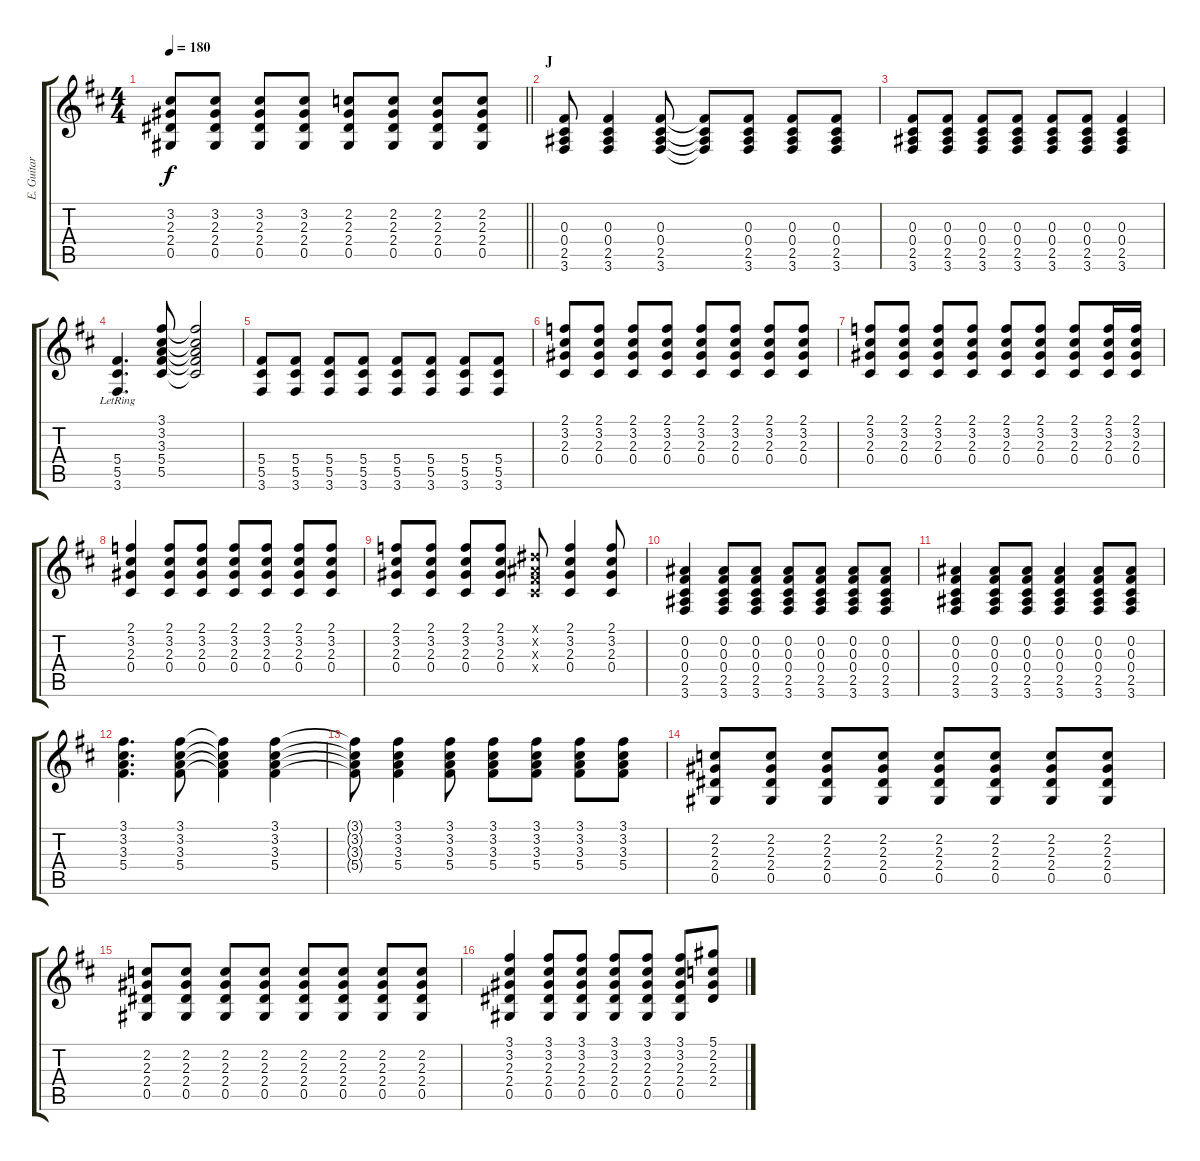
\track ("E. Guitar I" "E. Guitar ") {instrument overdrivenguitar}
\staff {score tabs}
\tuning (Eb4 Bb3 Gb3 Db3 Ab2 Eb2) {hide}
\ts (4 4)
\tempo 180
\clef g2
\barLineRight lightlight
\ks d
(3.2 2.3 2.4 0.5).8{dy f} (3.2 2.3 2.4 0.5).8 (3.2 2.3 2.4 0.5).8 (3.2 2.3 2.4 0.5).8 (2.2 2.3 2.4 0.5).8 (2.2 2.3 2.4 0.5).8 (2.2 2.3 2.4 0.5).8 (2.2 2.3 2.4 0.5).8 |
\section ("" "J")
(0.3 0.4 2.5 3.6).8 (0.3 0.4 2.5 3.6).4 (0.3 0.4 2.5 3.6).8 (0.3{t} 0.4{t} 2.5{t} 3.6{t}).8 (0.3 0.4 2.5 3.6).8 (0.3 0.4 2.5 3.6).8 (0.3 0.4 2.5 3.6).8 |
(0.3 0.4 2.5 3.6).8 (0.3 0.4 2.5 3.6).8 (0.3 0.4 2.5 3.6).8 (0.3 0.4 2.5 3.6).8 (0.3 0.4 2.5 3.6).8 (0.3 0.4 2.5 3.6).8 (0.3 0.4 2.5 3.6).4 |
(5.4{lr} 5.5{lr} 3.6{lr}).4{d} (3.1 3.2 3.3 5.4 5.5).8 (3.1{t} 3.2{t} 3.3{t} 5.4{t} 5.5{t}).2 |
(5.4 5.5 3.6).8 (5.4 5.5 3.6).8 (5.4 5.5 3.6).8 (5.4 5.5 3.6).8 (5.4 5.5 3.6).8 (5.4 5.5 3.6).8 (5.4 5.5 3.6).8 (5.4 5.5 3.6).8 |
(2.1 3.2 2.3 0.4).8 (2.1 3.2 2.3 0.4).8 (2.1 3.2 2.3 0.4).8 (2.1 3.2 2.3 0.4).8 (2.1 3.2 2.3 0.4).8 (2.1 3.2 2.3 0.4).8 (2.1 3.2 2.3 0.4).8 (2.1 3.2 2.3 0.4).8 |
(2.1 3.2 2.3 0.4).8 (2.1 3.2 2.3 0.4).8 (2.1 3.2 2.3 0.4).8 (2.1 3.2 2.3 0.4).8 (2.1 3.2 2.3 0.4).8 (2.1 3.2 2.3 0.4).8 (2.1 3.2 2.3 0.4).8 (2.1 3.2 2.3 0.4).16 (2.1 3.2 2.3 0.4).16 |
(2.1 3.2 2.3 0.4).4 (2.1 3.2 2.3 0.4).8 (2.1 3.2 2.3 0.4).8 (2.1 3.2 2.3 0.4).8 (2.1 3.2 2.3 0.4).8 (2.1 3.2 2.3 0.4).8 (2.1 3.2 2.3 0.4).8 |
(2.1 3.2 2.3 0.4).8 (2.1 3.2 2.3 0.4).8 (2.1 3.2 2.3 0.4).8 (2.1 3.2 2.3 0.4).8 (0.1{x} 0.2{x} 0.3{x} 0.4{x}).8 (2.1 3.2 2.3 0.4).4 (2.1 3.2 2.3 0.4).8 |
(0.2 0.3 0.4 2.5 3.6).4 (0.2 0.3 0.4 2.5 3.6).8 (0.2 0.3 0.4 2.5 3.6).8 (0.2 0.3 0.4 2.5 3.6).8 (0.2 0.3 0.4 2.5 3.6).8 (0.2 0.3 0.4 2.5 3.6).8 (0.2 0.3 0.4 2.5 3.6).8 |
(0.2 0.3 0.4 2.5 3.6).4 (0.2 0.3 0.4 2.5 3.6).8 (0.2 0.3 0.4 2.5 3.6).8 (0.2 0.3 0.4 2.5 3.6).4 (0.2 0.3 0.4 2.5 3.6).8 (0.2 0.3 0.4 2.5 3.6).8 |
(3.1 3.2 3.3 5.4).4{d} (3.1 3.2 3.3 5.4).8 (3.1{t} 3.2{t} 3.3{t} 5.4{t}).4 (3.1 3.2 3.3 5.4).4 |
(3.1{t} 3.2{t} 3.3{t} 5.4{t}).8 (3.1 3.2 3.3 5.4).4 (3.1 3.2 3.3 5.4).8 (3.1 3.2 3.3 5.4).8 (3.1 3.2 3.3 5.4).8 (3.1 3.2 3.3 5.4).8 (3.1 3.2 3.3 5.4).8 |
(2.2 2.3 2.4 0.5).8 (2.2 2.3 2.4 0.5).8 (2.2 2.3 2.4 0.5).8 (2.2 2.3 2.4 0.5).8 (2.2 2.3 2.4 0.5).8 (2.2 2.3 2.4 0.5).8 (2.2 2.3 2.4 0.5).8 (2.2 2.3 2.4 0.5).8 |
(2.2 2.3 2.4 0.5).8 (2.2 2.3 2.4 0.5).8 (2.2 2.3 2.4 0.5).8 (2.2 2.3 2.4 0.5).8 (2.2 2.3 2.4 0.5).8 (2.2 2.3 2.4 0.5).8 (2.2 2.3 2.4 0.5).8 (2.2 2.3 2.4 0.5).8 |
(3.1 3.2 2.3 2.4 0.5).4 (3.1 3.2 2.3 2.4 0.5).8 (3.1 3.2 2.3 2.4 0.5).8 (3.1 3.2 2.3 2.4 0.5).8 (3.1 3.2 2.3 2.4 0.5).8 (3.1 3.2 2.3 2.4 0.5).8 (5.1 2.2 2.3 2.4).8
